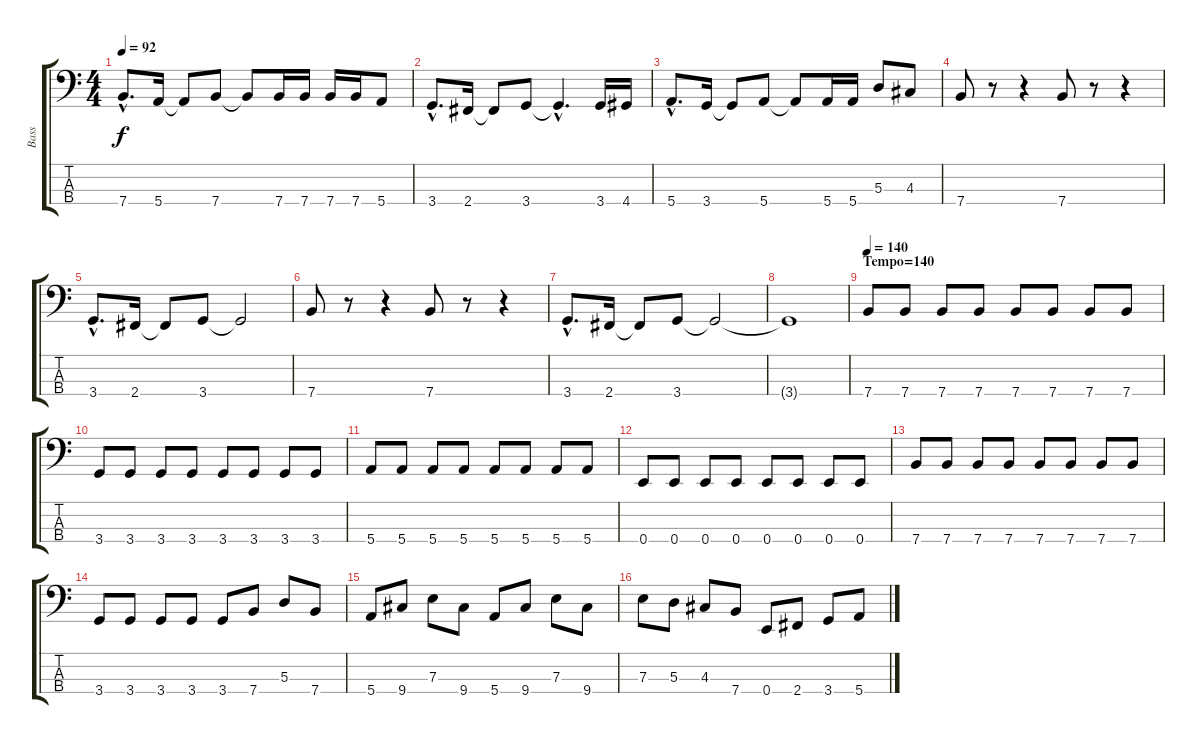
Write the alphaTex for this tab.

\track ("Bass" "Bass") {instrument electricbassfinger}
\staff {score tabs}
\tuning (G2 D2 A1 E1) {hide}
\ts (4 4)
\tempo 92
\clef f4
\ks c
7.4{hac}.8{d dy f} 5.4.16 5.4{t}.8 7.4.8 7.4{t}.8 7.4.16 7.4.16 7.4.16 7.4.16 5.4.8 |
3.4{hac}.8{d} 2.4.16 2.4{t}.8 3.4.8 3.4{hac t}.4{d} 3.4.16 4.4.16 |
5.4{hac}.8{d} 3.4.16 3.4{t}.8 5.4.8 5.4{t}.8 5.4.16 5.4.16 5.3.8 4.3.8 |
7.4.8 r.8 r.4 7.4.8 r.8 r.4 |
3.4{hac}.8{d} 2.4.16 2.4{t}.8 3.4.8 3.4{t}.2 |
7.4.8 r.8 r.4 7.4.8 r.8 r.4 |
3.4{hac}.8{d} 2.4.16 2.4{t}.8 3.4.8 3.4{t}.2 |
3.4{t}.1 |
\section ("" "Tempo=140")
\tempo 140
7.4.8 7.4.8 7.4.8 7.4.8 7.4.8 7.4.8 7.4.8 7.4.8 |
3.4.8 3.4.8 3.4.8 3.4.8 3.4.8 3.4.8 3.4.8 3.4.8 |
5.4.8 5.4.8 5.4.8 5.4.8 5.4.8 5.4.8 5.4.8 5.4.8 |
0.4.8 0.4.8 0.4.8 0.4.8 0.4.8 0.4.8 0.4.8 0.4.8 |
7.4.8 7.4.8 7.4.8 7.4.8 7.4.8 7.4.8 7.4.8 7.4.8 |
3.4.8 3.4.8 3.4.8 3.4.8 3.4.8 7.4.8 5.3.8 7.4.8 |
5.4.8 9.4.8 7.3.8 9.4.8 5.4.8 9.4.8 7.3.8 9.4.8 |
7.3.8 5.3.8 4.3.8 7.4.8 0.4.8 2.4.8 3.4.8 5.4.8
